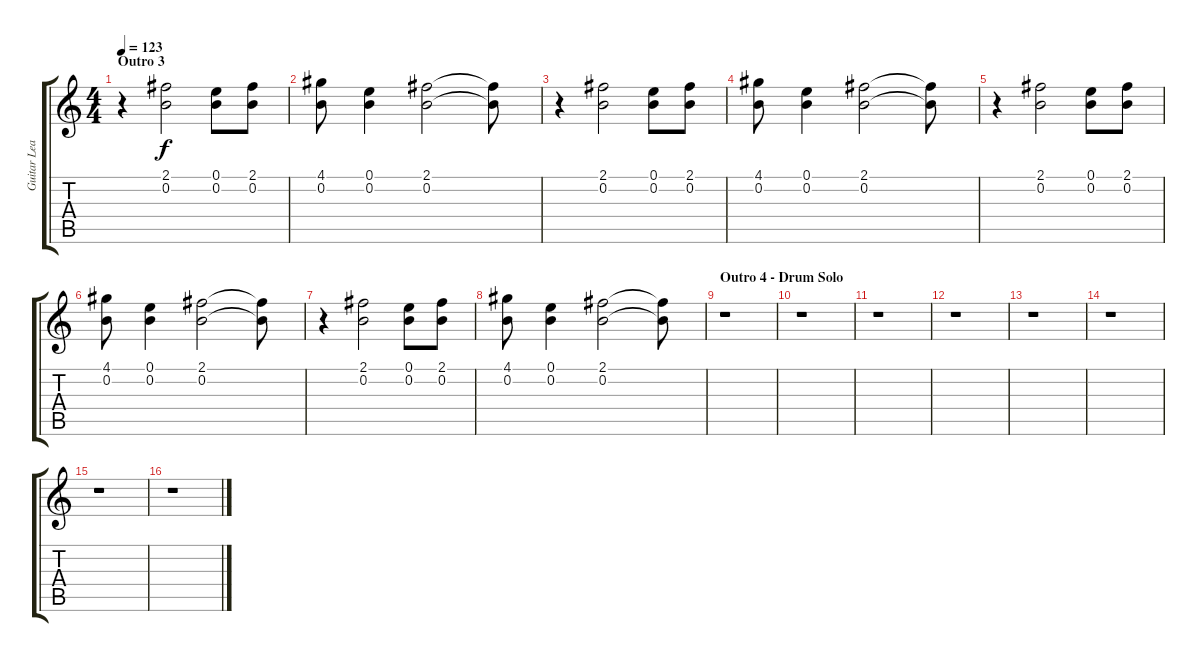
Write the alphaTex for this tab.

\track ("Guitar Lead Riff" "Guitar Lea") {instrument electricguitarjazz}
\staff {score tabs}
\tuning (E4 B3 G3 D3 A2 E2) {hide}
\ts (4 4)
\section ("" "Outro 3")
\tempo 123
\clef g2
\ks c
r.4{dy f} (2.1 0.2).2 (0.1 0.2).8 (2.1 0.2).8 |
(4.1 0.2).8 (0.1 0.2).4 (2.1 0.2).2 (2.1{t} 0.2{t}).8 |
r.4 (2.1 0.2).2 (0.1 0.2).8 (2.1 0.2).8 |
(4.1 0.2).8 (0.1 0.2).4 (2.1 0.2).2 (2.1{t} 0.2{t}).8 |
r.4 (2.1 0.2).2 (0.1 0.2).8 (2.1 0.2).8 |
(4.1 0.2).8 (0.1 0.2).4 (2.1 0.2).2 (2.1{t} 0.2{t}).8 |
r.4 (2.1 0.2).2 (0.1 0.2).8 (2.1 0.2).8 |
(4.1 0.2).8 (0.1 0.2).4 (2.1 0.2).2 (2.1{t} 0.2{t}).8 |
\section ("" "Outro 4 - Drum Solo")
r.1 |
r.1 |
r.1 |
r.1 |
r.1 |
r.1 |
r.1 |
r.1
